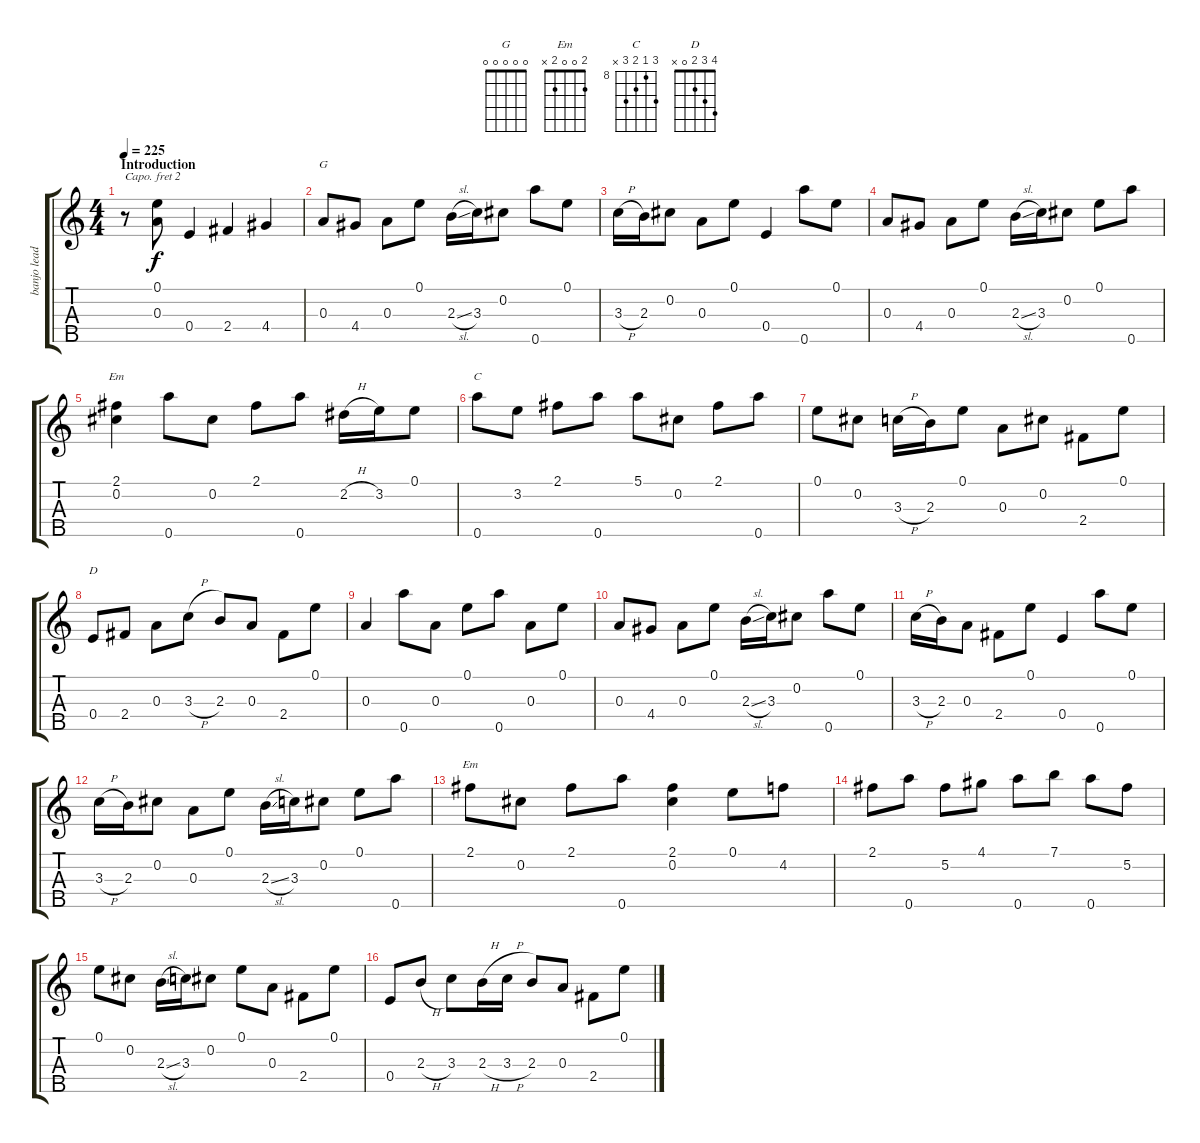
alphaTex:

\track ("banjo lead" "banjo lead") {instrument banjo}
\staff {score tabs}
\capo 2
\tuning (D4 B3 G3 D3 G4) {hide}
\displaytranspose 12
\chord ("G" 0 0 0 0 0)
\chord ("Em" 2 0 0 2 4)
\chord ("C" 10 8 9 10 x) {firstfret 8}
\chord ("D" 4 3 2 0 x)
\chord ("Em" 2 0 0 2 x)
\ts (4 4)
\section ("" "Introduction")
\tempo 225
\clef g2
\ks c
r.8{dy f instrument banjo} (0.1 0.3).8 0.4.4 2.4.4 4.4.4 |
0.3.8{ch "G"} 4.4.8 0.3.8 0.1.8 2.3{sl}.16 3.3.16 0.2.8 0.5.8 0.1.8 |
3.3{h}.16 2.3.16 0.2.8 0.3.8 0.1.8 0.4.4 0.5.8 0.1.8 |
0.3.8 4.4.8 0.3.8 0.1.8 2.3{sl}.16 3.3.16 0.2.8 0.1.8 0.5.8 |
(2.1 0.2).4{ch "Em"} 0.5.8 0.2.8 2.1.8 0.5.8 2.2{h}.16 3.2.16 0.1.8 |
0.5.8{ch "C"} 3.2.8 2.1.8 0.5.8 5.1.8 0.2.8 2.1.8 0.5.8 |
0.1.8 0.2.8 3.3{h}.16 2.3.16 0.1.8 0.3.8 0.2.8 2.4.8 0.1.8 |
0.4.8{ch "D"} 2.4.8 0.3.8 3.3{h}.8 2.3.8 0.3.8 2.4.8 0.1.8 |
0.3.4 0.5.8 0.3.8 0.1.8 0.5.8 0.3.8 0.1.8 |
0.3.8 4.4.8 0.3.8 0.1.8 2.3{sl}.16 3.3.16 0.2.8 0.5.8 0.1.8 |
3.3{h}.16 2.3.16 0.3.8 2.4.8 0.1.8 0.4.4 0.5.8 0.1.8 |
3.3{h}.16 2.3.16 0.2.8 0.3.8 0.1.8 2.3{sl}.16 3.3.16 0.2.8 0.1.8 0.5.8 |
2.1.8{ch "Em"} 0.2.8 2.1.8 0.5.8 (2.1 0.2).4 0.1.8 4.2.8 |
2.1.8 0.5.8 5.2.8 4.1.8 0.5.8 7.1.8 0.5.8 5.2.8 |
0.1.8 0.2.8 2.3{sl}.16 3.3.16 0.2.8 0.1.8 0.3.8 2.4.8 0.1.8 |
0.4.8 2.3{h}.8 3.3.8 2.3{h}.16 3.3{h}.16 2.3.8 0.3.8 2.4.8 0.1.8
